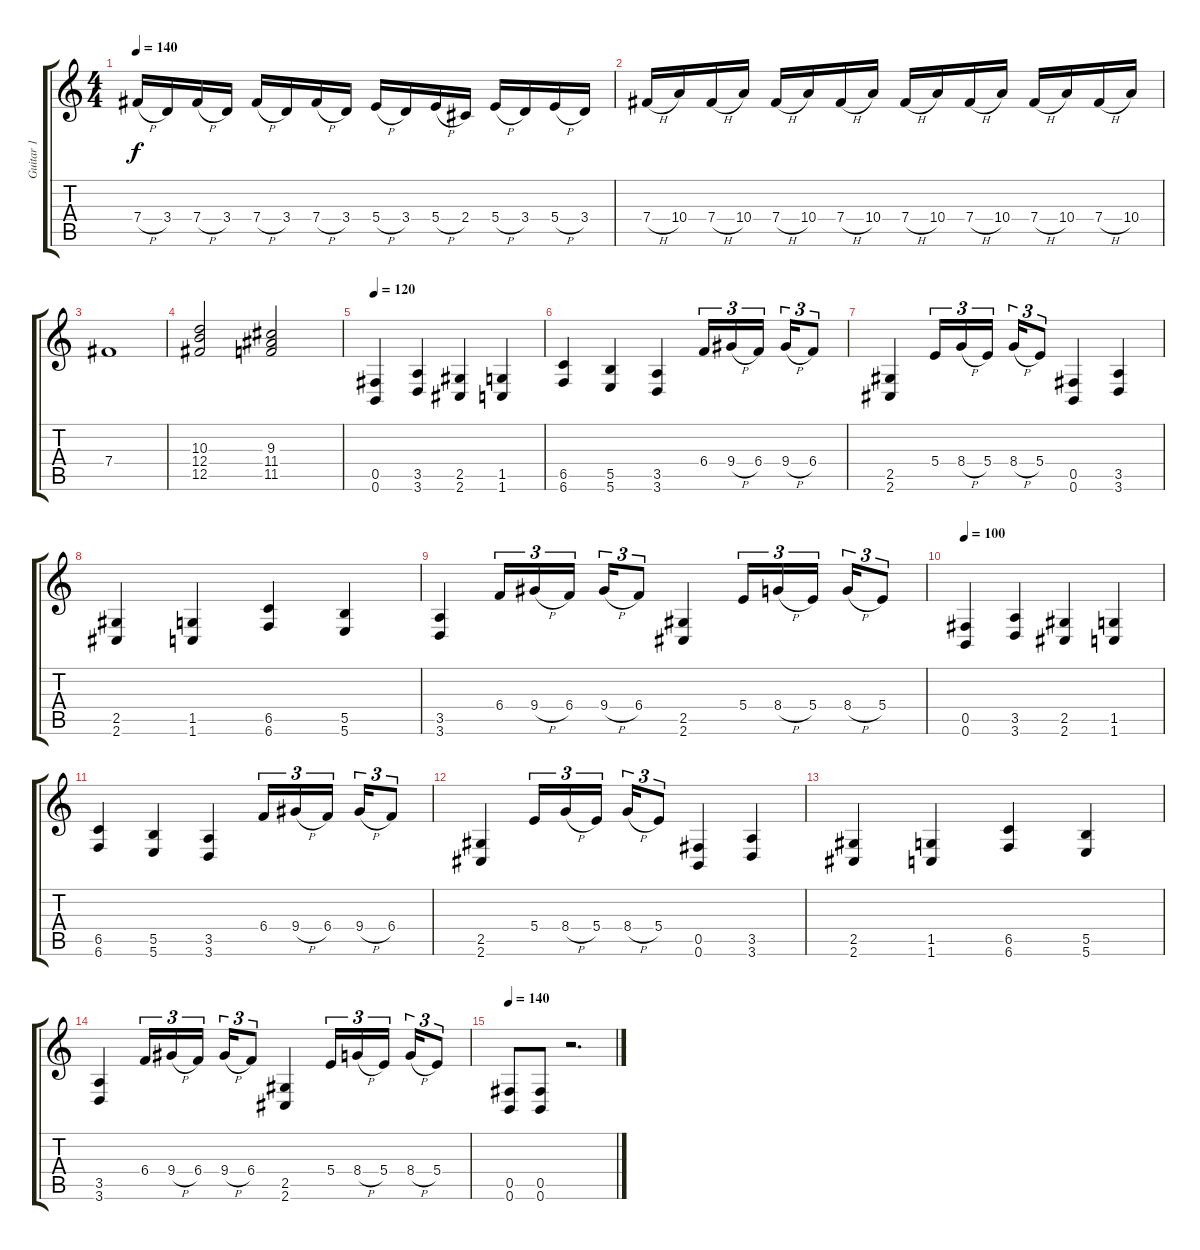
\track ("Guitar 1" "Guitar 1") {instrument distortionguitar}
\staff {score tabs}
\tuning (Db4 Ab3 E3 B2 Gb2 B1) {hide}
\ts (4 4)
\tempo 140
\clef g2
\ks c
7.4{h}.16{dy f} 3.4.16 7.4{h}.16 3.4.16 7.4{h}.16 3.4.16 7.4{h}.16 3.4.16 5.4{h}.16 3.4.16 5.4{h}.16 2.4.16 5.4{h}.16 3.4.16 5.4{h}.16 3.4.16 |
7.4{h}.16 10.4.16 7.4{h}.16 10.4.16 7.4{h}.16 10.4.16 7.4{h}.16 10.4.16 7.4{h}.16 10.4.16 7.4{h}.16 10.4.16 7.4{h}.16 10.4.16 7.4{h}.16 10.4.16 |
7.4.1 |
(10.3 12.4 12.5).2 (9.3 11.4 11.5).2 |
\tempo 120
(0.5 0.6).4 (3.5 3.6).4 (2.5 2.6).4 (1.5 1.6).4 |
(6.5 6.6).4 (5.5 5.6).4 (3.5 3.6).4 6.4.16{tu (3 2)} 9.4{h}.16{tu (3 2)} 6.4.16{tu (3 2) beam splitsecondary} 9.4{h}.16{tu (3 2)} 6.4.8{tu (3 2)} |
(2.5 2.6).4 5.4.16{tu (3 2)} 8.4{h}.16{tu (3 2)} 5.4.16{tu (3 2) beam splitsecondary} 8.4{h}.16{tu (3 2)} 5.4.8{tu (3 2)} (0.5 0.6).4 (3.5 3.6).4 |
(2.5 2.6).4 (1.5 1.6).4 (6.5 6.6).4 (5.5 5.6).4 |
(3.5 3.6).4 6.4.16{tu (3 2)} 9.4{h}.16{tu (3 2)} 6.4.16{tu (3 2) beam splitsecondary} 9.4{h}.16{tu (3 2)} 6.4.8{tu (3 2)} (2.5 2.6).4 5.4.16{tu (3 2)} 8.4{h}.16{tu (3 2)} 5.4.16{tu (3 2) beam splitsecondary} 8.4{h}.16{tu (3 2)} 5.4.8{tu (3 2)} |
\tempo 100
(0.5 0.6).4 (3.5 3.6).4 (2.5 2.6).4 (1.5 1.6).4 |
(6.5 6.6).4 (5.5 5.6).4 (3.5 3.6).4 6.4.16{tu (3 2)} 9.4{h}.16{tu (3 2)} 6.4.16{tu (3 2) beam splitsecondary} 9.4{h}.16{tu (3 2)} 6.4.8{tu (3 2)} |
(2.5 2.6).4 5.4.16{tu (3 2)} 8.4{h}.16{tu (3 2)} 5.4.16{tu (3 2) beam splitsecondary} 8.4{h}.16{tu (3 2)} 5.4.8{tu (3 2)} (0.5 0.6).4 (3.5 3.6).4 |
(2.5 2.6).4 (1.5 1.6).4 (6.5 6.6).4 (5.5 5.6).4 |
(3.5 3.6).4 6.4.16{tu (3 2)} 9.4{h}.16{tu (3 2)} 6.4.16{tu (3 2) beam splitsecondary} 9.4{h}.16{tu (3 2)} 6.4.8{tu (3 2)} (2.5 2.6).4 5.4.16{tu (3 2)} 8.4{h}.16{tu (3 2)} 5.4.16{tu (3 2) beam splitsecondary} 8.4{h}.16{tu (3 2)} 5.4.8{tu (3 2)} |
\tempo 140
(0.5 0.6).8 (0.5 0.6).8 r.2{d}
